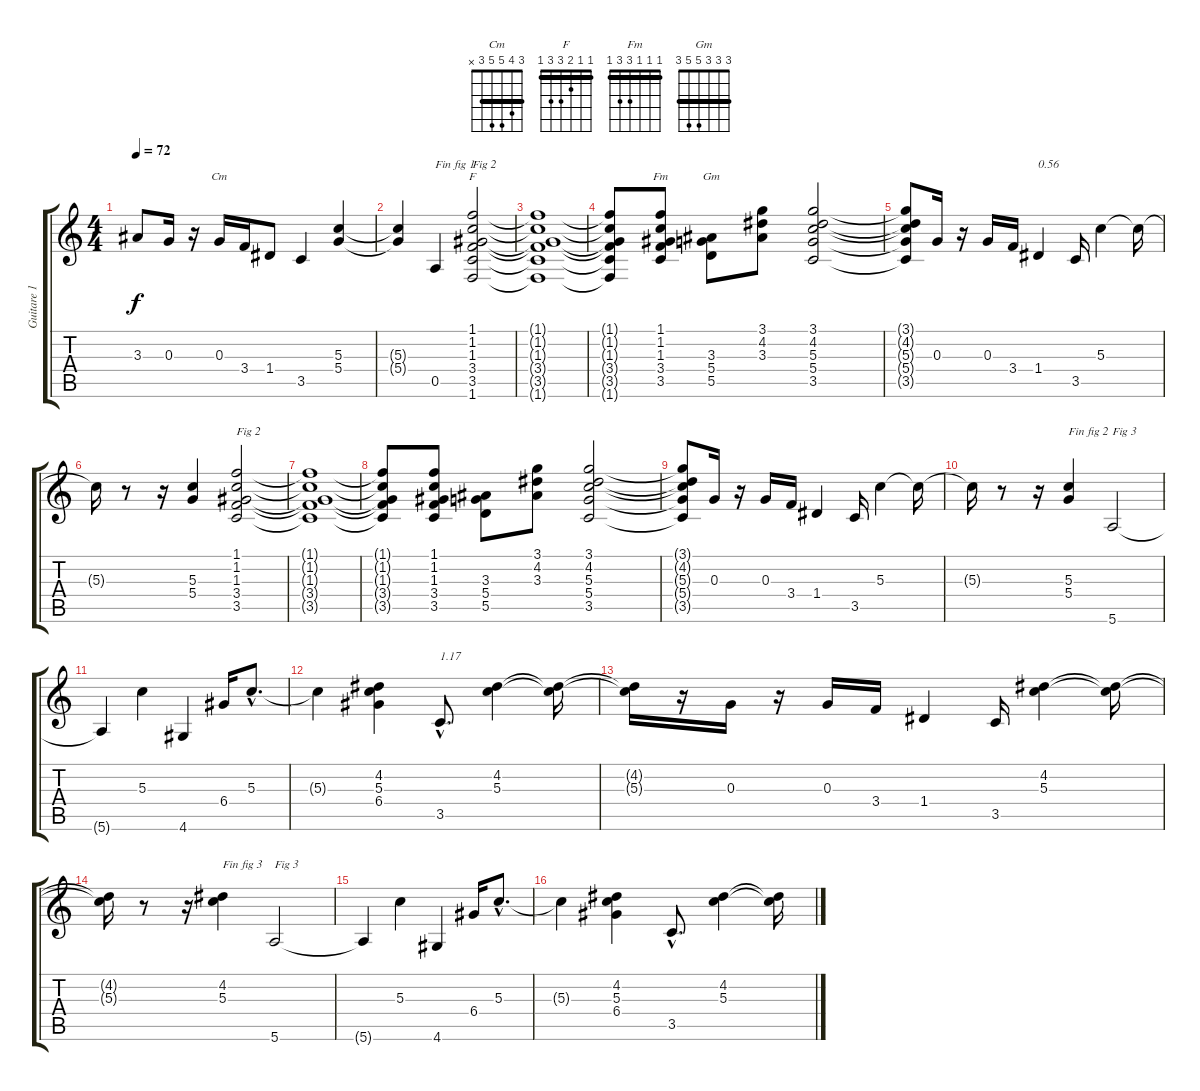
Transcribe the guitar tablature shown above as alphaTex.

\track ("Guitare 1 delay solo" "Guitare 1 ") {instrument electricguitarclean}
\staff {score tabs}
\tuning (E4 B3 G3 D3 A2 E2) {hide}
\chord ("Cm" 3 4 5 5 3 x) {barre 3}
\chord ("F" 1 1 2 3 3 1) {barre 1}
\chord ("Fm" 1 1 1 3 3 1) {barre 1}
\chord ("Gm" 3 3 3 5 5 3) {barre 3}
\ts (4 4)
\tempo 72
\clef g2
\ks c
3.3{t}.8{dy f} 0.3.16 r.16 0.3.16{ch "Cm"} 3.4.16 1.4.8 3.5.4 (5.3 5.4).4 |
(5.3{t} 5.4{t}).4 0.5.4{txt "Fin fig 1"} (1.1 1.2 1.3 3.4 3.5 1.6).2{ch "F" txt "Fig 2"} |
(1.1{t} 1.2{t} 1.3{t} 3.4{t} 3.5{t} 1.6{t}).1 |
(1.1{t} 1.2{t} 1.3{t} 3.4{t} 3.5{t} 1.6{t}).8 (1.1 1.2 1.3 3.4 3.5).8{ch "Fm"} (3.3 5.4 5.5).8{ch "Gm"} (3.1 4.2 3.3).8 (3.1 4.2 5.3 5.4 3.5).2 |
(3.1{t} 4.2{t} 5.3{t} 5.4{t} 3.5{t}).8 0.3.16 r.16 0.3.16 3.4.16 1.4.4{txt "0.56"} 3.5.16 5.3.4 5.3{t}.16 |
5.3{t}.16 r.8 r.16 (5.3 5.4).4 (1.1 1.2 1.3 3.4 3.5).2{txt "Fig 2"} |
(1.1{t} 1.2{t} 1.3{t} 3.4{t} 3.5{t}).1 |
(1.1{t} 1.2{t} 1.3{t} 3.4{t} 3.5{t}).8 (1.1 1.2 1.3 3.4 3.5).8 (3.3 5.4 5.5).8 (3.1 4.2 3.3).8 (3.1 4.2 5.3 5.4 3.5).2 |
(3.1{t} 4.2{t} 5.3{t} 5.4{t} 3.5{t}).8 0.3.16 r.16 0.3.16 3.4.16 1.4.4 3.5.16 5.3.4 5.3{t}.16 |
5.3{t}.16 r.8 r.16 (5.3 5.4).4{txt "Fin fig 2"} 5.6.2{txt "Fig 3"} |
5.6{t}.4 5.3.4 4.6.4 6.4.16 5.3{hac}.8{d} |
5.3{t}.4 (4.2 5.3 6.4).4 3.5{hac}.8{d txt "1.17"} (4.2 5.3).4 (4.2{t} 5.3{t}).16 |
(4.2{t} 5.3{t}).16 r.16 0.3.16 r.16 0.3.16 3.4.16 1.4.4 3.5.16 (4.2 5.3).4 (4.2{t} 5.3{t}).16 |
(4.2{t} 5.3{t}).16 r.8 r.16 (4.2 5.3).4{txt "Fin fig 3"} 5.6.2{txt "Fig 3"} |
5.6{t}.4 5.3.4 4.6.4 6.4.16 5.3{hac}.8{d} |
5.3{t}.4 (4.2 5.3 6.4).4 3.5{hac}.8{d} (4.2 5.3).4 (4.2{t} 5.3{t}).16
